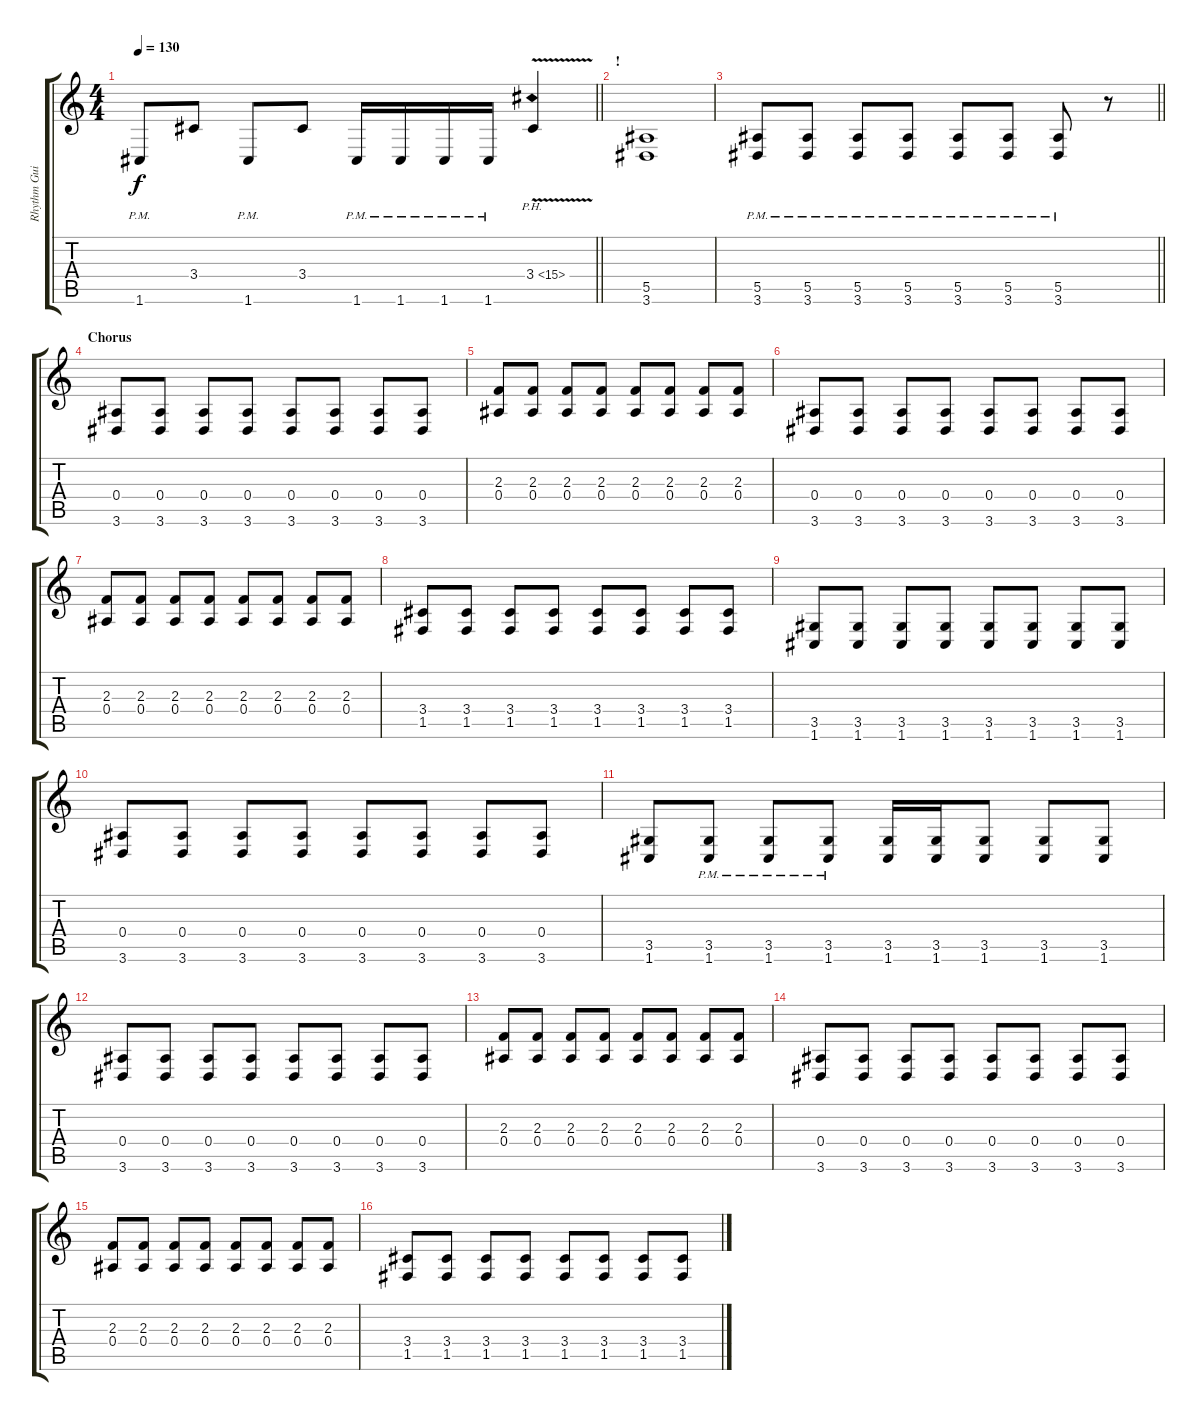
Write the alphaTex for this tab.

\track ("Rhythm Guitar" "Rhythm Gui") {instrument distortionguitar}
\staff {score tabs}
\tuning (C4 G3 Eb3 Bb2 F2 C2) {hide}
\ts (4 4)
\tempo 130
\clef g2
\barLineRight lightlight
\ks c
1.6{pm}.8{dy f} 3.4.8 1.6{pm}.8 3.4.8 1.6{pm}.16 1.6{pm}.16 1.6{pm}.16 1.6{pm}.16 3.4{ph 12 v}.4 |
\section ("" "!")
(5.5 3.6).1 |
\barLineRight lightlight
(5.5{pm} 3.6{pm}).8 (5.5{pm} 3.6{pm}).8 (5.5{pm} 3.6{pm}).8 (5.5{pm} 3.6{pm}).8 (5.5 3.6{pm}).8 (5.5 3.6{pm}).8 (5.5 3.6{pm}).8 r.8 |
\section ("" "Chorus")
(0.4 3.6).8 (0.4 3.6).8 (0.4 3.6).8 (0.4 3.6).8 (0.4 3.6).8 (0.4 3.6).8 (0.4 3.6).8 (0.4 3.6).8 |
(2.3 0.4).8 (2.3 0.4).8 (2.3 0.4).8 (2.3 0.4).8 (2.3 0.4).8 (2.3 0.4).8 (2.3 0.4).8 (2.3 0.4).8 |
(0.4 3.6).8 (0.4 3.6).8 (0.4 3.6).8 (0.4 3.6).8 (0.4 3.6).8 (0.4 3.6).8 (0.4 3.6).8 (0.4 3.6).8 |
(2.3 0.4).8 (2.3 0.4).8 (2.3 0.4).8 (2.3 0.4).8 (2.3 0.4).8 (2.3 0.4).8 (2.3 0.4).8 (2.3 0.4).8 |
(3.4 1.5).8 (3.4 1.5).8 (3.4 1.5).8 (3.4 1.5).8 (3.4 1.5).8 (3.4 1.5).8 (3.4 1.5).8 (3.4 1.5).8 |
(3.5 1.6).8 (3.5 1.6).8 (3.5 1.6).8 (3.5 1.6).8 (3.5 1.6).8 (3.5 1.6).8 (3.5 1.6).8 (3.5 1.6).8 |
(0.4 3.6).8 (0.4 3.6).8 (0.4 3.6).8 (0.4 3.6).8 (0.4 3.6).8 (0.4 3.6).8 (0.4 3.6).8 (0.4 3.6).8 |
(3.5 1.6).8 (3.5{pm} 1.6{pm}).8 (3.5{pm} 1.6{pm}).8 (3.5{pm} 1.6{pm}).8 (3.5 1.6).16 (3.5 1.6).16 (3.5 1.6).8 (3.5 1.6).8 (3.5 1.6).8 |
(0.4 3.6).8 (0.4 3.6).8 (0.4 3.6).8 (0.4 3.6).8 (0.4 3.6).8 (0.4 3.6).8 (0.4 3.6).8 (0.4 3.6).8 |
(2.3 0.4).8 (2.3 0.4).8 (2.3 0.4).8 (2.3 0.4).8 (2.3 0.4).8 (2.3 0.4).8 (2.3 0.4).8 (2.3 0.4).8 |
(0.4 3.6).8 (0.4 3.6).8 (0.4 3.6).8 (0.4 3.6).8 (0.4 3.6).8 (0.4 3.6).8 (0.4 3.6).8 (0.4 3.6).8 |
(2.3 0.4).8 (2.3 0.4).8 (2.3 0.4).8 (2.3 0.4).8 (2.3 0.4).8 (2.3 0.4).8 (2.3 0.4).8 (2.3 0.4).8 |
(3.4 1.5).8 (3.4 1.5).8 (3.4 1.5).8 (3.4 1.5).8 (3.4 1.5).8 (3.4 1.5).8 (3.4 1.5).8 (3.4 1.5).8
